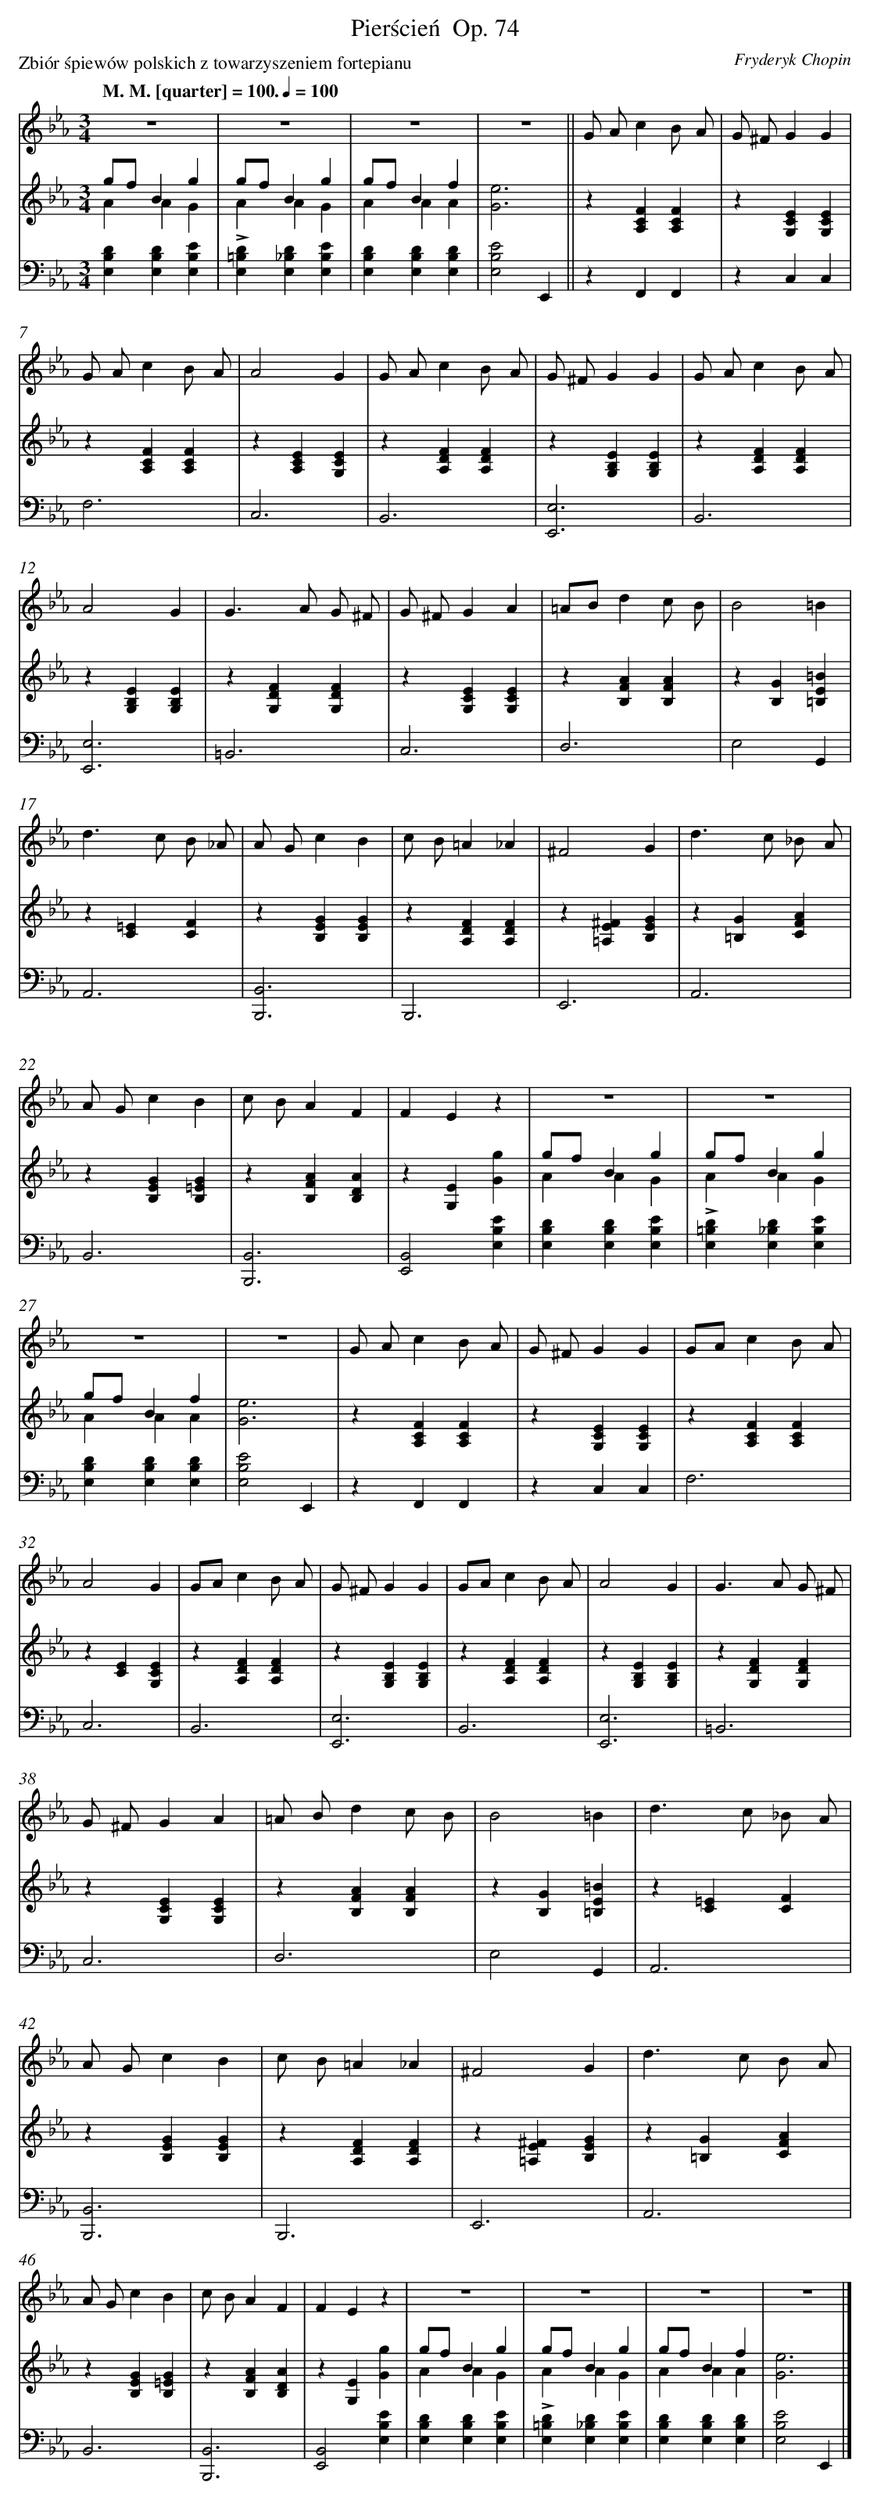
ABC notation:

X:1
T: Pierścień	 Op. 74
C: Fryderyk Chopin
L: 1/4
M: 3/4
P: Zbiór śpiewów polskich z towarzyszeniem fortepianu
Q: "M. M. [quarter] = 100." 1/4=100
V: 1 clef=treble
V: 2 clef=treble
V: 3 clef=bass
K: Eb
[V:1] z3 |
[V:2] g/f/Bg & AAG |
[V:3] [DB,E,][DB,E,][EB,E,] |
[V:1] z3 |
[V:2] g/f/Bg & !accent!AAG |
[V:3] [D=B,E,][D_B,E,][EB,E,] |
[V:1] z3 |
[V:2] g/f/Bf & AAA |
[V:3] [DB,E,][DB,E,][DB,E,] |
[V:1] z3 ||
[V:2] [e3G3] ||
[V:3] [E2B,2E,2]E,, ||
[V:1] G/ A/cB/ A/ |
[V:2] z[FCA,][FCA,] |
[V:3] zF,,F,, |
[V:1] G/ ^F/GG |
[V:2] z[ECG,][ECG,] |
[V:3] zC,C, |
[V:1] G/ A/cB/ A/ |
[V:2] z[FCA,][FCA,] |
[V:3] F,3 |
[V:1] A2G |
[V:2] z[ECA,][ECG,] |
[V:3] C,3 |
[V:1] G/ A/cB/ A/ |
[V:2] z[FDA,][FDA,] |
[V:3] B,,3 |
[V:1] G/ ^F/GG |
[V:2] z[EB,G,][EB,G,] |
[V:3] [E,3E,,3] |
[V:1] G/ A/cB/ A/ |
[V:2] z[FDA,][FDA,] |
[V:3] B,,3 |
[V:1] A2G |
[V:2] z[EB,G,][EB,G,] |
[V:3] [E,3E,,3] |
[V:1] G>A G/ ^F/ |
[V:2] z[FDG,][FDG,] |
[V:3] =B,,3 |
[V:1] G/ ^F/GA |
[V:2] z[ECG,][ECG,] |
[V:3] C,3 |
[V:1] =A/B/dc/ B/ |
[V:2] z[AFB,][AFB,] |
[V:3] D,3 |
[V:1] B2=B |
[V:2] z[GB,][=BE=B,] |
[V:3] E,2G,, |
[V:1] d>c B/ _A/ |
[V:2] z[=EC][FC] |
[V:3] A,,3 |
[V:1] A/ G/cB |
[V:2] z[GEB,][GEB,] |
[V:3] [B,,3B,,,3] |
[V:1] c/ B/=A_A |
[V:2] z[FDA,][FDA,] |
[V:3] B,,,3 |
[V:1] ^F2G |
[V:2] z[^FE=A,][GEB,] |
[V:3] E,,3 |
[V:1] d>c _B/ A/ |
[V:2] z[G=B,][AFC] |
[V:3] A,,3 |
[V:1] A/ G/cB |
[V:2] z[GEB,][G=EB,] |
[V:3] B,,3 |
[V:1] c/ B/AF |
[V:2] z[AFB,][ADB,] |
[V:3] [B,,3B,,,3] |
[V:1] FEz |
[V:2] z[EG,][gG] |
[V:3] [B,,2E,,2][EB,E,] |
[V:1] z3 |
[V:2] g/f/Bg & AAG |
[V:3] [DB,E,][DB,E,][EB,E,] |
[V:1] z3 |
[V:2] g/f/Bg & !accent!AAG |
[V:3] [D=B,E,][D_B,E,][EB,E,] |
[V:1] z3 |
[V:2] g/f/Bf & AAA |
[V:3] [DB,E,][DB,E,][DB,E,] |
[V:1] z3 |
[V:2] [e3G3] |
[V:3] [E2B,2E,2]E,, |
[V:1] G/ A/cB/ A/ |
[V:2] z[FCA,][FCA,] |
[V:3] zF,,F,, |
[V:1] G/ ^F/GG |
[V:2] z[ECG,][ECG,] |
[V:3] zC,C, |
[V:1] G/A/cB/ A/ |
[V:2] z[FCA,][FCA,] |
[V:3] F,3 |
[V:1] A2G |
[V:2] z[EC][ECG,] |
[V:3] C,3 |
[V:1] G/A/cB/ A/ |
[V:2] z[FDA,][FDA,] |
[V:3] B,,3 |
[V:1] G/ ^F/GG |
[V:2] z[EB,G,][EB,G,] |
[V:3] [E,3E,,3] |
[V:1] G/A/cB/ A/ |
[V:2] z[FDA,][FDA,] |
[V:3] B,,3 |
[V:1] A2G |
[V:2] z[EB,G,][EB,G,] |
[V:3] [E,3E,,3] |
[V:1] G>A G/ ^F/ |
[V:2] z[FDG,][FDG,] |
[V:3] =B,,3 |
[V:1] G/ ^F/GA |
[V:2] z[ECG,][ECG,] |
[V:3] C,3 |
[V:1] =A/ B/dc/ B/ |
[V:2] z[AFB,][AFB,] |
[V:3] D,3 |
[V:1] B2=B |
[V:2] z[GB,][=BE=B,] |
[V:3] E,2G,, |
[V:1] d>c _B/ A/ |
[V:2] z[=EC][FC] |
[V:3] A,,3 |
[V:1] A/ G/cB |
[V:2] z[GEB,][GEB,] |
[V:3] [B,,3B,,,3] |
[V:1] c/ B/=A_A |
[V:2] z[FDA,][FDA,] |
[V:3] B,,,3 |
[V:1] ^F2G |
[V:2] z[^FE=A,][GEB,] |
[V:3] E,,3 |
[V:1] d>c B/ A/ |
[V:2] z[G=B,][AFC] |
[V:3] A,,3 |
[V:1] A/ G/cB |
[V:2] z[GEB,][G=EB,] |
[V:3] B,,3 |
[V:1] c/ B/AF |
[V:2] z[AFB,][ADB,] |
[V:3] [B,,3B,,,3] |
[V:1] FEz |
[V:2] z[EG,][gG] |
[V:3] [B,,2E,,2][EB,E,] |
[V:1] z3 |
[V:2] g/f/Bg & AAG |
[V:3] [DB,E,][DB,E,][EB,E,] |
[V:1] z3 |
[V:2] g/f/Bg & !accent!AAG |
[V:3] [D=B,E,][D_B,E,][EB,E,] |
[V:1] z3 |
[V:2] g/f/Bf & AAA |
[V:3] [DB,E,][DB,E,][DB,E,] |
[V:1] z3 |]
[V:2] [e3G3] |]
[V:3] [E2B,2E,2]E,, |]
